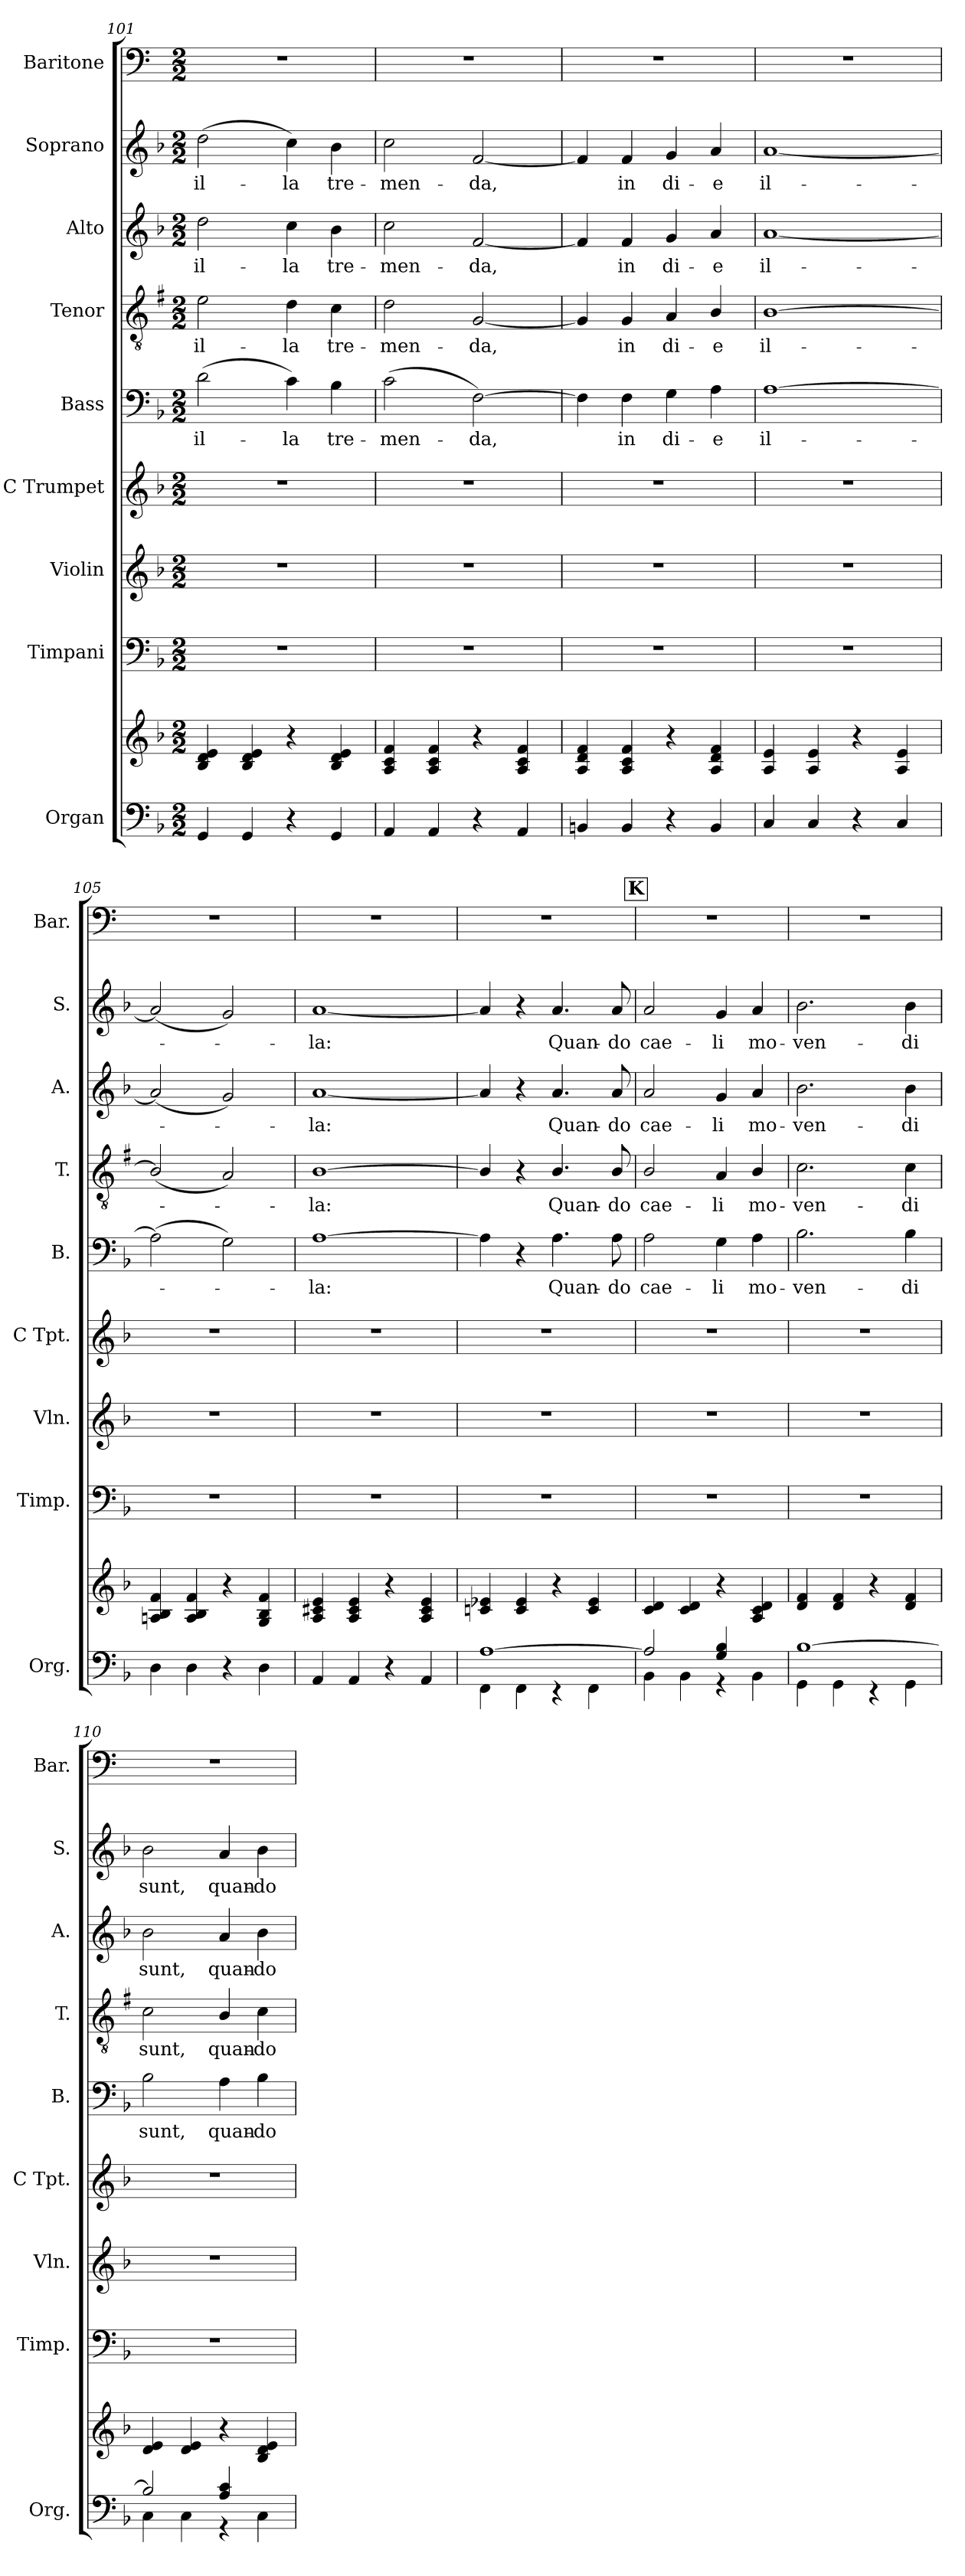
**kern	**kern	**kern	**kern	**kern	**kern	**text	**kern	**text	**kern	**text	**kern	**text	**kern
*part9	*part9	*part8	*part7	*part6	*part5	*part5	*part4	*part4	*part3	*part3	*part2	*part2	*part1
*staff10	*staff9	*staff8	*staff7	*staff6	*staff5	*staff5	*staff4	*staff4	*staff3	*staff3	*staff2	*staff2	*staff1
*I"Organ	*	*I"Timpani	*I"Violin	*I"C Trumpet	*I"Bass	*	*I"Tenor	*	*I"Alto	*	*I"Soprano	*	*I"Baritone
*I'Org.	*	*I'Timp.	*I'Vln.	*I'C Tpt.	*I'B.	*	*I'T.	*	*I'A.	*	*I'S.	*	*I'Bar.
*clefF4	*clefG2	*clefF4	*clefG2	*clefG2	*clefF4	*	*clefGv2	*	*clefG2	*	*clefG2	*	*clefF4
*	*	*	*	*	*	*	*ITrd1c2	*	*	*	*	*	*ITrd4c7
*k[b-]	*k[b-]	*k[b-]	*k[b-]	*k[b-]	*k[b-]	*	*k[b-]	*	*k[b-]	*	*k[b-]	*	*k[b-]
*F:	*F:	*F:	*F:	*F:	*F:	*	*F:	*	*F:	*	*F:	*	*F:
*M2/2	*M2/2	*M2/2	*M2/2	*M2/2	*M2/2	*	*M2/2	*	*M2/2	*	*M2/2	*	*M2/2
=101	=101	=101	=101	=101	=101	=101	=101	=101	=101	=101	=101	=101	=101
!	!	!	!	!	!	!LO:LY:b:color=#7F7F7F	!	!LO:LY:b:color=#0000FF	!	!LO:LY:b:color=#108001	!	!LO:LY:b:color=#FC0107	!
4GG/	4B-/ 4d/ 4e/	1r	1r	1r	(>2di\	il-	2dj\	il-	2ddZ\	il-	(<2ddV\	il-	1r
4GG/	4B-/ 4d/ 4e/	.	.	.	.	.	.	.	.	.	.	.	.
!	!	!	!	!	!	!LO:LY:b:color=#7F7F7F	!	!LO:LY:b:color=#0000FF	!	!LO:LY:b:color=#108001	!	!LO:LY:b:color=#FC0107	!
4r	4r	.	.	.	4ci\)	-la	4cj\	-la	4ccZ\	-la	4ccV\)	-la	.
!	!	!	!	!	!	!LO:LY:b:color=#7F7F7F	!	!LO:LY:b:color=#0000FF	!	!LO:LY:b:color=#108001	!	!LO:LY:b:color=#FC0107	!
4GG/	4B-/ 4d/ 4e/	.	.	.	4B-i\	tre-	4B-j\	tre-	4b-Z\	tre-	4b-V\	tre-	.
!!LO:PB:g=z
=102	=102	=102	=102	=102	=102	=102	=102	=102	=102	=102	=102	=102	=102
!	!	!	!	!	!	!LO:LY:b:color=#7F7F7F	!	!LO:LY:b:color=#0000FF	!	!LO:LY:b:color=#108001	!	!LO:LY:b:color=#FC0107	!
4AA/	4A/ 4c/ 4f/	1r	1r	1r	(>2ci\	-men-	2cj\	-men-	2ccZ\	-men-	2ccV\	-men-	1r
4AA/	4A/ 4c/ 4f/	.	.	.	.	.	.	.	.	.	.	.	.
!	!	!	!	!	!	!LO:LY:b:color=#7F7F7F	!	!LO:LY:b:color=#0000FF	!	!LO:LY:b:color=#108001	!	!LO:LY:b:color=#FC0107	!
4r	4r	.	.	.	[2Fi\)	-da,	[2Fj/	-da,	[2fZ/	-da,	[2fV/	-da,	.
4AA/	4A/ 4c/ 4f/	.	.	.	.	.	.	.	.	.	.	.	.
=103	=103	=103	=103	=103	=103	=103	=103	=103	=103	=103	=103	=103	=103
4BBn/	4A/ 4d/ 4f/	1r	1r	1r	4Fi\]	.	4Fj/]	.	4fZ/]	.	4fV/]	.	1r
!	!	!	!	!	!	!LO:LY:b:color=#7F7F7F	!	!LO:LY:b:color=#0000FF	!	!LO:LY:b:color=#108001	!	!LO:LY:b:color=#FC0107	!
4BB/	4A/ 4c/ 4f/	.	.	.	4Fi\	in	4Fj/	in	4fZ/	in	4fV/	in	.
!	!	!	!	!	!	!LO:LY:b:color=#7F7F7F	!	!LO:LY:b:color=#0000FF	!	!LO:LY:b:color=#108001	!	!LO:LY:b:color=#FC0107	!
4r	4r	.	.	.	4Gi\	di-	4Gj/	di-	4gZ/	di-	4gV/	di-	.
!	!	!	!	!	!	!LO:LY:b:color=#7F7F7F	!	!LO:LY:b:color=#0000FF	!	!LO:LY:b:color=#108001	!	!LO:LY:b:color=#FC0107	!
4BB/	4A/ 4d/ 4f/	.	.	.	4Ai\	-e	4Aj/	-e	4aZ/	-e	4aV/	-e	.
=104	=104	=104	=104	=104	=104	=104	=104	=104	=104	=104	=104	=104	=104
!	!	!	!	!	!	!LO:LY:b:color=#7F7F7F	!	!LO:LY:b:color=#0000FF	!	!LO:LY:b:color=#108001	!	!LO:LY:b:color=#FC0107	!
4C/	4A/ 4e/	1r	1r	1r	[1Ai	il-	[1Aj	il-	[1aZ	il-	[1aV	il-	1r
4C/	4A/ 4e/	.	.	.	.	.	.	.	.	.	.	.	.
4r	4r	.	.	.	.	.	.	.	.	.	.	.	.
4C/	4A/ 4e/	.	.	.	.	.	.	.	.	.	.	.	.
=105	=105	=105	=105	=105	=105	=105	=105	=105	=105	=105	=105	=105	=105
4D\	4An/ 4B-/ 4f/	1r	1r	1r	(>2Ai\]	.	(<2Aj/]	.	(<2aZ/]	.	(<2aV/]	.	1r
4D\	4A/ 4B-/ 4f/	.	.	.	.	.	.	.	.	.	.	.	.
4r	4r	.	.	.	2Gi\)	.	2Gj/)	.	2gZ/)	.	2gV/)	.	.
4D\	4G/ 4B-/ 4f/	.	.	.	.	.	.	.	.	.	.	.	.
=106	=106	=106	=106	=106	=106	=106	=106	=106	=106	=106	=106	=106	=106
!	!	!	!	!	!	!LO:LY:b:color=#7F7F7F	!	!LO:LY:b:color=#0000FF	!	!LO:LY:b:color=#108001	!	!LO:LY:b:color=#FC0107	!
4AA/	4A/ 4c#X/ 4e/	1r	1r	1r	[1Ai	-la:	[1Aj	-la:	[1aZ	-la:	[1aV	-la:	1r
4AA/	4A/ 4c#/ 4e/	.	.	.	.	.	.	.	.	.	.	.	.
4r	4r	.	.	.	.	.	.	.	.	.	.	.	.
4AA/	4A/ 4c#/ 4e/	.	.	.	.	.	.	.	.	.	.	.	.
=107	=107	=107	=107	=107	=107	=107	=107	=107	=107	=107	=107	=107	=107
*^	*	*	*	*	*	*	*	*	*	*	*	*	*
[1A	4FF\	4cn/ 4e-X/	1r	1r	1r	4Ai\]	.	4Aj/]	.	4aZ/]	.	4aV/]	.	1r
.	4FF\	4c/ 4e-/	.	.	.	4r	.	4r	.	4r	.	4r	.	.
!	!	!	!	!	!	!	!LO:LY:b:color=#7F7F7F	!	!LO:LY:b:color=#0000FF	!	!LO:LY:b:color=#108001	!	!LO:LY:b:color=#FC0107	!
.	4r	4r	.	.	.	4.Ai\	Quan-	4.Aj/	Quan-	4.aZ/	Quan-	4.aV/	Quan-	.
.	4FF\	4c/ 4e-/	.	.	.	.	.	.	.	.	.	.	.	.
!	!	!	!	!	!	!	!LO:LY:b:color=#7F7F7F	!	!LO:LY:b:color=#0000FF	!	!LO:LY:b:color=#108001	!	!LO:LY:b:color=#FC0107	!
.	.	.	.	.	.	8Ai\	-do	8Aj/	-do	8aZ/	-do	8aV/	-do	.
!!LO:PB:g=z
!!LO:REH:place=s1:a:B:fs=14:t=K
=108	=108	=108	=108	=108	=108	=108	=108	=108	=108	=108	=108	=108	=108	=108
!	!	!	!	!	!	!	!LO:LY:b:color=#7F7F7F	!	!LO:LY:b:color=#0000FF	!	!LO:LY:b:color=#108001	!	!LO:LY:b:color=#FC0107	!
2A/]	4BB-\	4c/ 4d/	1r	1r	1r	2Ai\	cae-	2Aj/	cae-	2aZ/	cae-	2aV/	cae-	1r
.	4BB-\	4c/ 4d/	.	.	.	.	.	.	.	.	.	.	.	.
!	!	!	!	!	!	!	!LO:LY:b:color=#7F7F7F	!	!LO:LY:b:color=#0000FF	!	!LO:LY:b:color=#108001	!	!LO:LY:b:color=#FC0107	!
4G/ 4B-/	4r	4r	.	.	.	4Gi\	-li	4Gj/	-li	4gZ/	-li	4gV/	-li	.
!	!	!	!	!	!	!	!LO:LY:b:color=#7F7F7F	!	!LO:LY:b:color=#0000FF	!	!LO:LY:b:color=#108001	!	!LO:LY:b:color=#FC0107	!
4ryy	4BB-\	4A/ 4c/ 4d/	.	.	.	4Ai\	mo-	4Aj/	mo-	4aZ/	mo-	4aV/	mo-	.
=109	=109	=109	=109	=109	=109	=109	=109	=109	=109	=109	=109	=109	=109	=109
!	!	!	!	!	!	!	!LO:LY:b:color=#7F7F7F	!	!LO:LY:b:color=#0000FF	!	!LO:LY:b:color=#108001	!	!LO:LY:b:color=#FC0107	!
[1B-	4GG\	4d/ 4f/	1r	1r	1r	2.B-i\	-ven-	2.B-j\	-ven-	2.b-Z\	-ven-	2.b-V\	-ven-	1r
.	4GG\	4d/ 4f/	.	.	.	.	.	.	.	.	.	.	.	.
.	4r	4r	.	.	.	.	.	.	.	.	.	.	.	.
!	!	!	!	!	!	!	!LO:LY:b:color=#7F7F7F	!	!LO:LY:b:color=#0000FF	!	!LO:LY:b:color=#108001	!	!LO:LY:b:color=#FC0107	!
.	4GG\	4d/ 4f/	.	.	.	4B-i\	-di	4B-j\	-di	4b-Z\	-di	4b-V\	-di	.
=110	=110	=110	=110	=110	=110	=110	=110	=110	=110	=110	=110	=110	=110	=110
!	!	!	!	!	!	!	!LO:LY:b:color=#7F7F7F	!	!LO:LY:b:color=#0000FF	!	!LO:LY:b:color=#108001	!	!LO:LY:b:color=#FC0107	!
2B-/]	4C\	4d/ 4e/	1r	1r	1r	2B-i\	sunt,	2B-j\	sunt,	2b-Z\	sunt,	2b-V\	sunt,	1r
.	4C\	4d/ 4e/	.	.	.	.	.	.	.	.	.	.	.	.
!	!	!	!	!	!	!	!LO:LY:b:color=#7F7F7F	!	!LO:LY:b:color=#0000FF	!	!LO:LY:b:color=#108001	!	!LO:LY:b:color=#FC0107	!
4A/ 4c/	4r	4r	.	.	.	4Ai\	quan-	4Aj/	quan-	4aZ/	quan-	4aV/	quan-	.
!	!	!	!	!	!	!	!LO:LY:b:color=#7F7F7F	!	!LO:LY:b:color=#0000FF	!	!LO:LY:b:color=#108001	!	!LO:LY:b:color=#FC0107	!
4ryy	4C\	4B-/ 4d/ 4e/	.	.	.	4B-i\	-do	4B-j\	-do	4b-Z\	-do	4b-V\	-do	.
*v	*v	*	*	*	*	*	*	*	*	*	*	*	*	*
=	=	=	=	=	=	=	=	=	=	=	=	=	=
*-	*-	*-	*-	*-	*-	*-	*-	*-	*-	*-	*-	*-	*-
